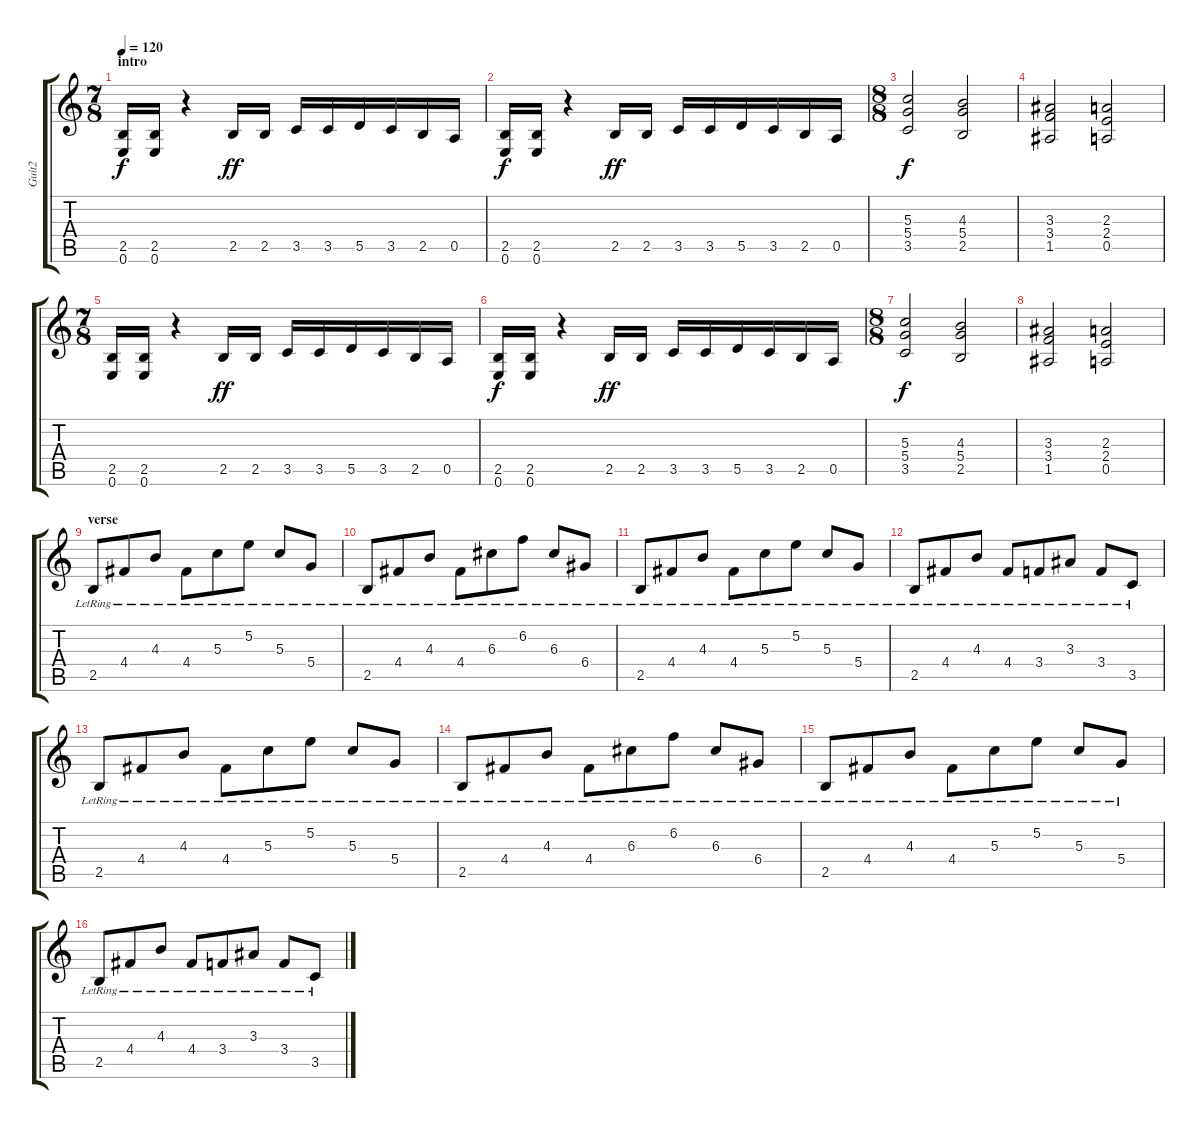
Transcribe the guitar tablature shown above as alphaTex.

\track ("Guit2" "Guit2") {instrument overdrivenguitar}
\staff {score tabs}
\tuning (E4 B3 G3 D3 A2 E2) {hide}
\ts (7 8)
\section ("" "intro")
\tempo 120
\clef g2
\ks c
(2.5 0.6).16{dy f instrument overdrivenguitar} (2.5 0.6).16 r.4 2.5.16{dy ff} 2.5.16 3.5.16 3.5.16 5.5.16 3.5.16 2.5.16 0.5.16 |
(2.5 0.6).16{dy f} (2.5 0.6).16 r.4 2.5.16{dy ff} 2.5.16 3.5.16 3.5.16 5.5.16 3.5.16 2.5.16 0.5.16 |
\ts (8 8)
(5.3 5.4 3.5).2{dy f} (4.3 5.4 2.5).2 |
(3.3 3.4 1.5).2 (2.3 2.4 0.5).2 |
\ts (7 8)
(2.5 0.6).16 (2.5 0.6).16 r.4 2.5.16{dy ff} 2.5.16 3.5.16 3.5.16 5.5.16 3.5.16 2.5.16 0.5.16 |
(2.5 0.6).16{dy f} (2.5 0.6).16 r.4 2.5.16{dy ff} 2.5.16 3.5.16 3.5.16 5.5.16 3.5.16 2.5.16 0.5.16 |
\ts (8 8)
(5.3 5.4 3.5).2{dy f} (4.3 5.4 2.5).2 |
(3.3 3.4 1.5).2 (2.3 2.4 0.5).2 |
\section ("" "verse")
2.5{lr}.8{instrument electricguitarclean} 4.4{lr}.8 4.3{lr}.8 4.4{lr}.8 5.3{lr}.8 5.2{lr}.8 5.3{lr}.8 5.4{lr}.8 |
2.5{lr}.8 4.4{lr}.8 4.3{lr}.8 4.4{lr}.8 6.3{lr}.8 6.2{lr}.8 6.3{lr}.8 6.4{lr}.8 |
2.5{lr}.8 4.4{lr}.8 4.3{lr}.8 4.4{lr}.8 5.3{lr}.8 5.2{lr}.8 5.3{lr}.8 5.4{lr}.8 |
2.5{lr}.8 4.4{lr}.8 4.3{lr}.8 4.4{lr}.8 3.4{lr}.8 3.3{lr}.8 3.4{lr}.8 3.5{lr}.8 |
2.5{lr}.8{instrument electricguitarclean} 4.4{lr}.8 4.3{lr}.8 4.4{lr}.8 5.3{lr}.8 5.2{lr}.8 5.3{lr}.8 5.4{lr}.8 |
2.5{lr}.8 4.4{lr}.8 4.3{lr}.8 4.4{lr}.8 6.3{lr}.8 6.2{lr}.8 6.3{lr}.8 6.4{lr}.8 |
2.5{lr}.8 4.4{lr}.8 4.3{lr}.8 4.4{lr}.8 5.3{lr}.8 5.2{lr}.8 5.3{lr}.8 5.4{lr}.8 |
2.5{lr}.8 4.4{lr}.8 4.3{lr}.8 4.4{lr}.8 3.4{lr}.8 3.3{lr}.8 3.4{lr}.8 3.5{lr}.8
